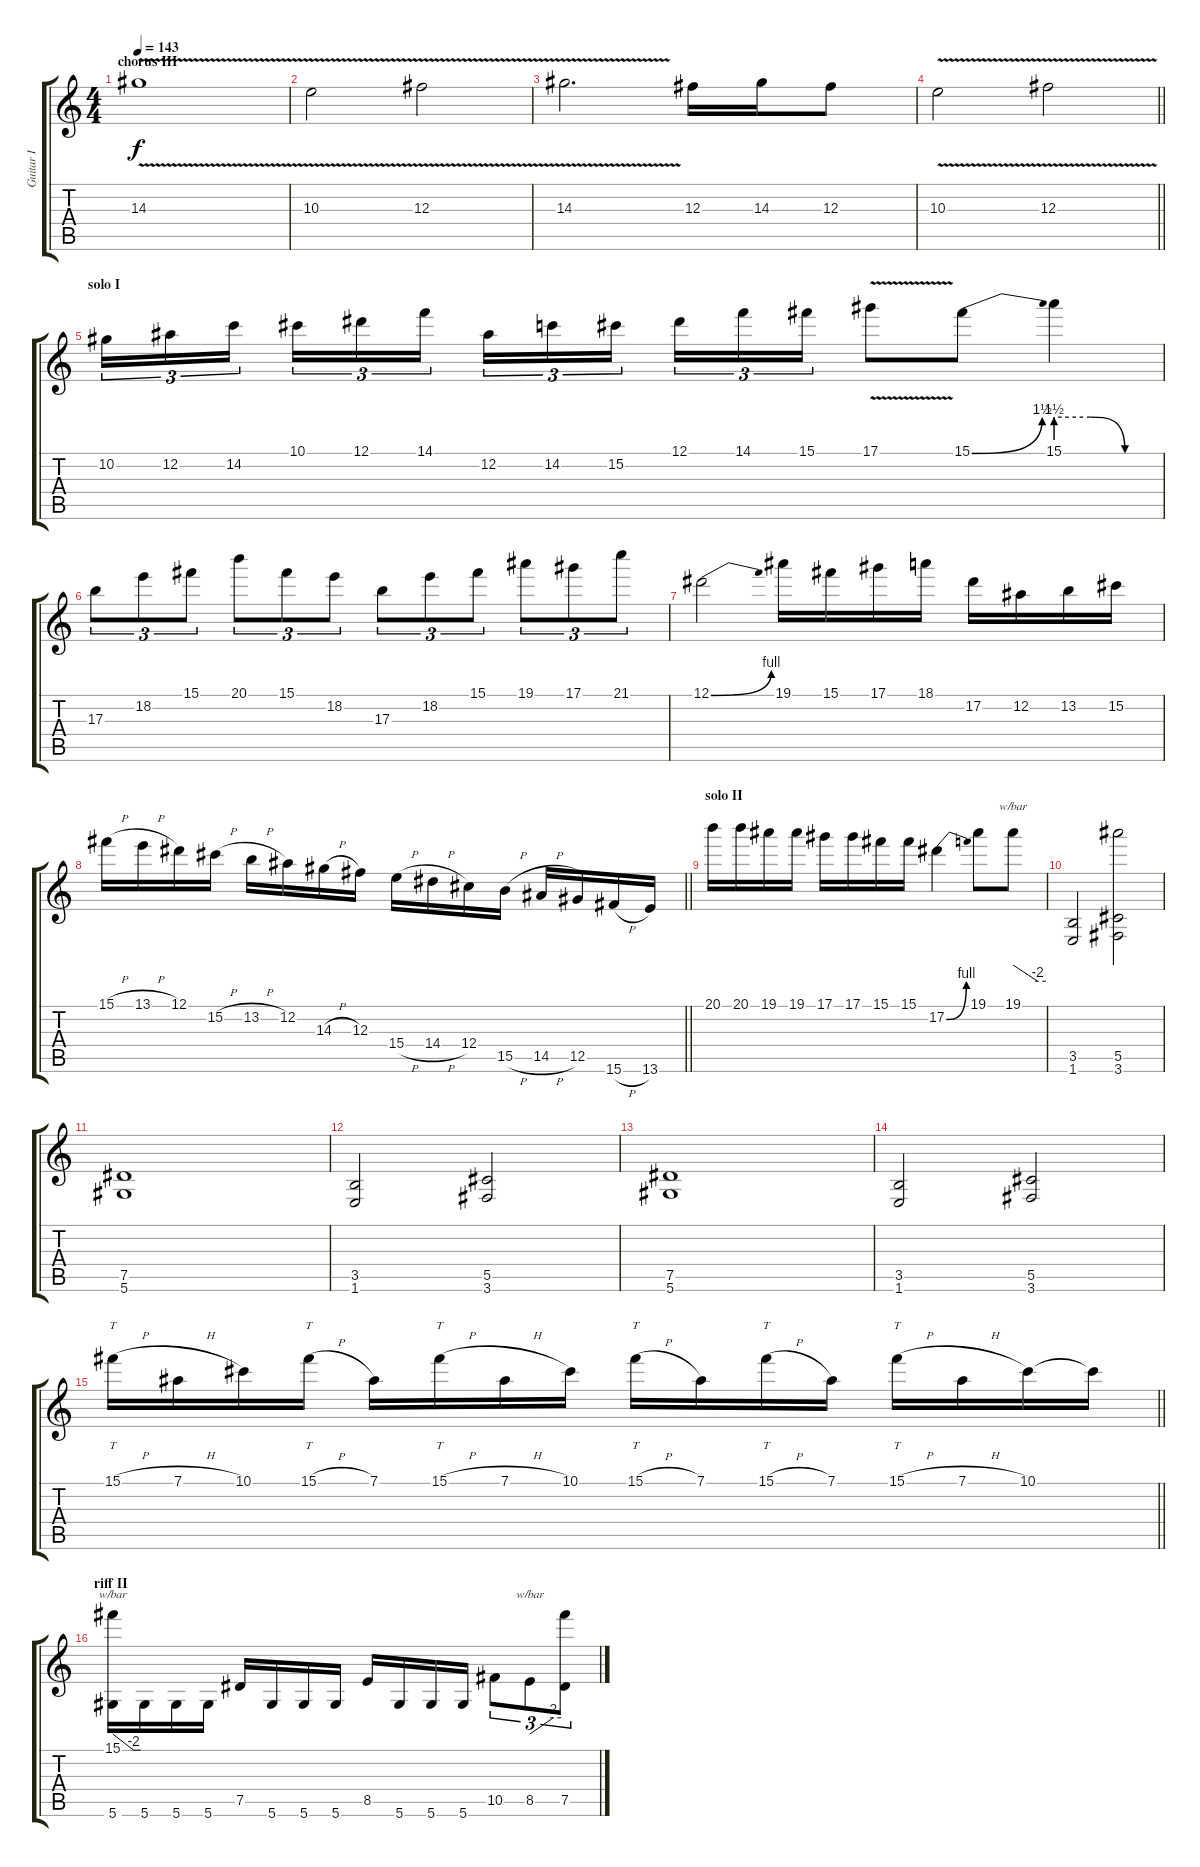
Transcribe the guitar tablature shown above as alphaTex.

\track ("Guitar I" "Guitar I") {instrument distortionguitar}
\staff {score tabs}
\tuning (Eb4 Bb3 Gb3 Db3 Ab2 Eb2) {hide}
\ts (4 4)
\section ("" "chorus III")
\tempo 143
\clef g2
\ks c
14.3{v}.1{dy f} |
10.3{v}.2 12.3{v}.2 |
14.3{v}.2{d} 12.3.16 14.3.16 12.3.8 |
\barLineRight lightlight
10.3{v}.2 12.3{v}.2 |
\section ("" "solo I")
10.2.16{tu (3 2)} 12.2.16{tu (3 2)} 14.2.16{tu (3 2) beam splitsecondary} 10.1.16{tu (3 2)} 12.1.16{tu (3 2)} 14.1.16{tu (3 2)} 12.2.16{tu (3 2)} 14.2.16{tu (3 2)} 15.2.16{tu (3 2) beam splitsecondary} 12.1.16{tu (3 2)} 14.1.16{tu (3 2)} 15.1.16{tu (3 2)} 17.1{v}.8 15.1{be (bend 0 0 60 6)}.8 15.1{be (custom 0 6 20 6 40 0 60 0)}.4 |
\ks aminor
17.3.8{tu (3 2)} 18.2.8{tu (3 2)} 15.1.8{tu (3 2)} 20.1.8{tu (3 2)} 15.1.8{tu (3 2)} 18.2.8{tu (3 2)} 17.3.8{tu (3 2)} 18.2.8{tu (3 2)} 15.1.8{tu (3 2)} 19.1.8{tu (3 2)} 17.1.8{tu (3 2)} 21.1.8{tu (3 2)} |
\ks c
12.1{be (bend 0 0 60 4)}.2 19.1.16 15.1.16 17.1.16 18.1.16 17.2.16 12.2.16 13.2.16 15.2.16 |
\barLineRight lightlight
\ks aminor
15.1{h}.16 13.1{h}.16 12.1.16 15.2{h}.16 13.2{h}.16 12.2.16 14.3{h}.16 12.3.16 15.4{h}.16 14.4{h}.16 12.4.16 15.5{h}.16 14.5{h}.16 12.5.16 15.6{h}.16 13.6.16 |
\section ("" "solo II")
20.1.16 20.1.16 19.1.16 19.1.16 17.1.16 17.1.16 15.1.16 15.1.16 17.2{be (bend 0 0 60 4)}.4 19.1.8 19.1.8{tbe (custom default 0 0 45 -8 60 -8)} |
\ks c
(3.5 1.6).2 (19.1{t} 5.5 3.6).2 |
(7.5 5.6).1 |
(3.5 1.6).2 (5.5 3.6).2 |
(7.5 5.6).1 |
(3.5 1.6).2 (5.5 3.6).2 |
\barLineRight lightlight
15.1{h}.16{tt} 7.1{h}.16 10.1.16 15.1{h}.16{tt} 7.1.16 15.1{h}.16{tt} 7.1{h}.16 10.1.16 15.1{h}.16{tt} 7.1.16 15.1{h}.16{tt} 7.1.16 15.1{h}.16{tt} 7.1{h}.16 10.1.16 10.1{t}.16 |
\section ("" "riff II")
(15.1 5.6).16{tbe (custom default 0 0 45 -8 60 -8)} 5.6.16 5.6.16 5.6.16 7.5.16 5.6.16 5.6.16 5.6.16 8.5.16 5.6.16 5.6.16 5.6.16 10.5.8{tu (3 2)} 8.5.8{tu (3 2) tbe (custom default 0 0 45 8 60 8)} (15.1{t} 7.5).8{tu (3 2)}
